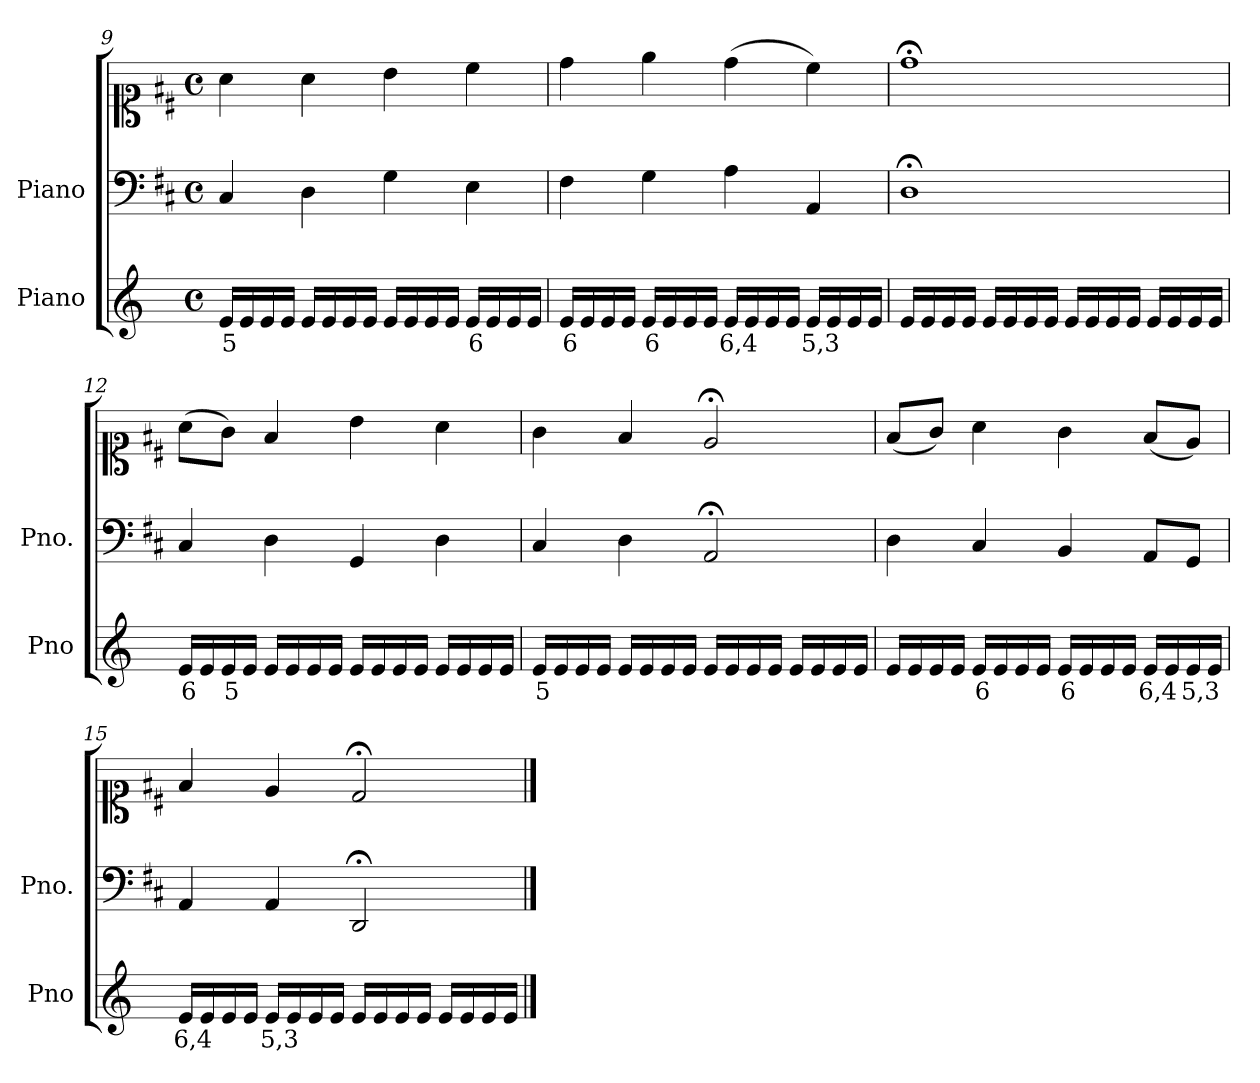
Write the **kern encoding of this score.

**kern	**text	**kern	**kern
*part2	*part2	*part1	*part1
*staff3	*staff3	*staff2	*staff1
*I"Piano	*	*I"Piano	*
*I'Pno	*	*I'Pno.	*
*clefG2	*	*clefF4	*clefC1
*k[]	*	*k[f#c#]	*k[f#c#]
*M4/4	*	*M4/4	*M4/4
*met(c)	*	*met(c)	*met(c)
=9	=9	=9	=9
!	!LO:LY:b	!	!
16e/LL	5	4C#/	4a\
16e/	.	.	.
16e/	.	.	.
16e/JJ	.	.	.
16e/LL	.	4D\	4a\
16e/	.	.	.
16e/	.	.	.
16e/JJ	.	.	.
16e/LL	.	4G\	4b\
16e/	.	.	.
16e/	.	.	.
16e/JJ	.	.	.
!	!LO:LY:b	!	!
16e/LL	6	4E\	4cc#\
16e/	.	.	.
16e/	.	.	.
16e/JJ	.	.	.
=10	=10	=10	=10
!	!LO:LY:b	!	!
16e/LL	6	4F#\	4dd\
16e/	.	.	.
16e/	.	.	.
16e/JJ	.	.	.
!	!LO:LY:b	!	!
16e/LL	6	4G\	4ee\
16e/	.	.	.
16e/	.	.	.
16e/JJ	.	.	.
!	!LO:LY:b	!	!
16e/LL	6,4	4A\	(>4dd\
16e/	.	.	.
16e/	.	.	.
16e/JJ	.	.	.
!	!LO:LY:b	!	!
16e/LL	5,3	4AA/	4cc#\)
16e/	.	.	.
16e/	.	.	.
16e/JJ	.	.	.
=11	=11	=11	=11
16e/LL	.	1D;<	1dd;<
16e/	.	.	.
16e/	.	.	.
16e/JJ	.	.	.
16e/LL	.	.	.
16e/	.	.	.
16e/	.	.	.
16e/JJ	.	.	.
16e/LL	.	.	.
16e/	.	.	.
16e/	.	.	.
16e/JJ	.	.	.
16e/LL	.	.	.
16e/	.	.	.
16e/	.	.	.
16e/JJ	.	.	.
=12	=12	=12	=12
!	!LO:LY:b	!	!
16e/LL	6	4C#/	(>8a\L
16e/	.	.	.
!	!LO:LY:b	!	!
16e/	5	.	8g\J)
16e/JJ	.	.	.
16e/LL	.	4D\	4f#/
16e/	.	.	.
16e/	.	.	.
16e/JJ	.	.	.
16e/LL	.	4GG/	4b\
16e/	.	.	.
16e/	.	.	.
16e/JJ	.	.	.
16e/LL	.	4D\	4a\
16e/	.	.	.
16e/	.	.	.
16e/JJ	.	.	.
=13	=13	=13	=13
!	!LO:LY:b	!	!
16e/LL	5	4C#/	4g\
16e/	.	.	.
16e/	.	.	.
16e/JJ	.	.	.
16e/LL	.	4D\	4f#/
16e/	.	.	.
16e/	.	.	.
16e/JJ	.	.	.
16e/LL	.	2AA;</	2e;</
16e/	.	.	.
16e/	.	.	.
16e/JJ	.	.	.
16e/LL	.	.	.
16e/	.	.	.
16e/	.	.	.
16e/JJ	.	.	.
=14	=14	=14	=14
16e/LL	.	4D\	(<8f#/L
16e/	.	.	.
16e/	.	.	8g/J)
16e/JJ	.	.	.
!	!LO:LY:b	!	!
16e/LL	6	4C#/	4a\
16e/	.	.	.
16e/	.	.	.
16e/JJ	.	.	.
!	!LO:LY:b	!	!
16e/LL	6	4BB/	4g\
16e/	.	.	.
16e/	.	.	.
16e/JJ	.	.	.
!	!LO:LY:b	!	!
16e/LL	6,4	8AA/L	(<8f#/L
16e/	.	.	.
!	!LO:LY:b	!	!
16e/	5,3	8GG/J	8e/J)
16e/JJ	.	.	.
=15	=15	=15	=15
!	!LO:LY:b	!	!
16e/LL	6,4	4AA/	4f#/
16e/	.	.	.
16e/	.	.	.
16e/JJ	.	.	.
!	!LO:LY:b	!	!
16e/LL	5,3	4AA/	4e/
16e/	.	.	.
16e/	.	.	.
16e/JJ	.	.	.
16e/LL	.	2DD;</	2d;</
16e/	.	.	.
16e/	.	.	.
16e/JJ	.	.	.
16e/LL	.	.	.
16e/	.	.	.
16e/	.	.	.
16e/JJ	.	.	.
==	==	==	==
*-	*-	*-	*-
